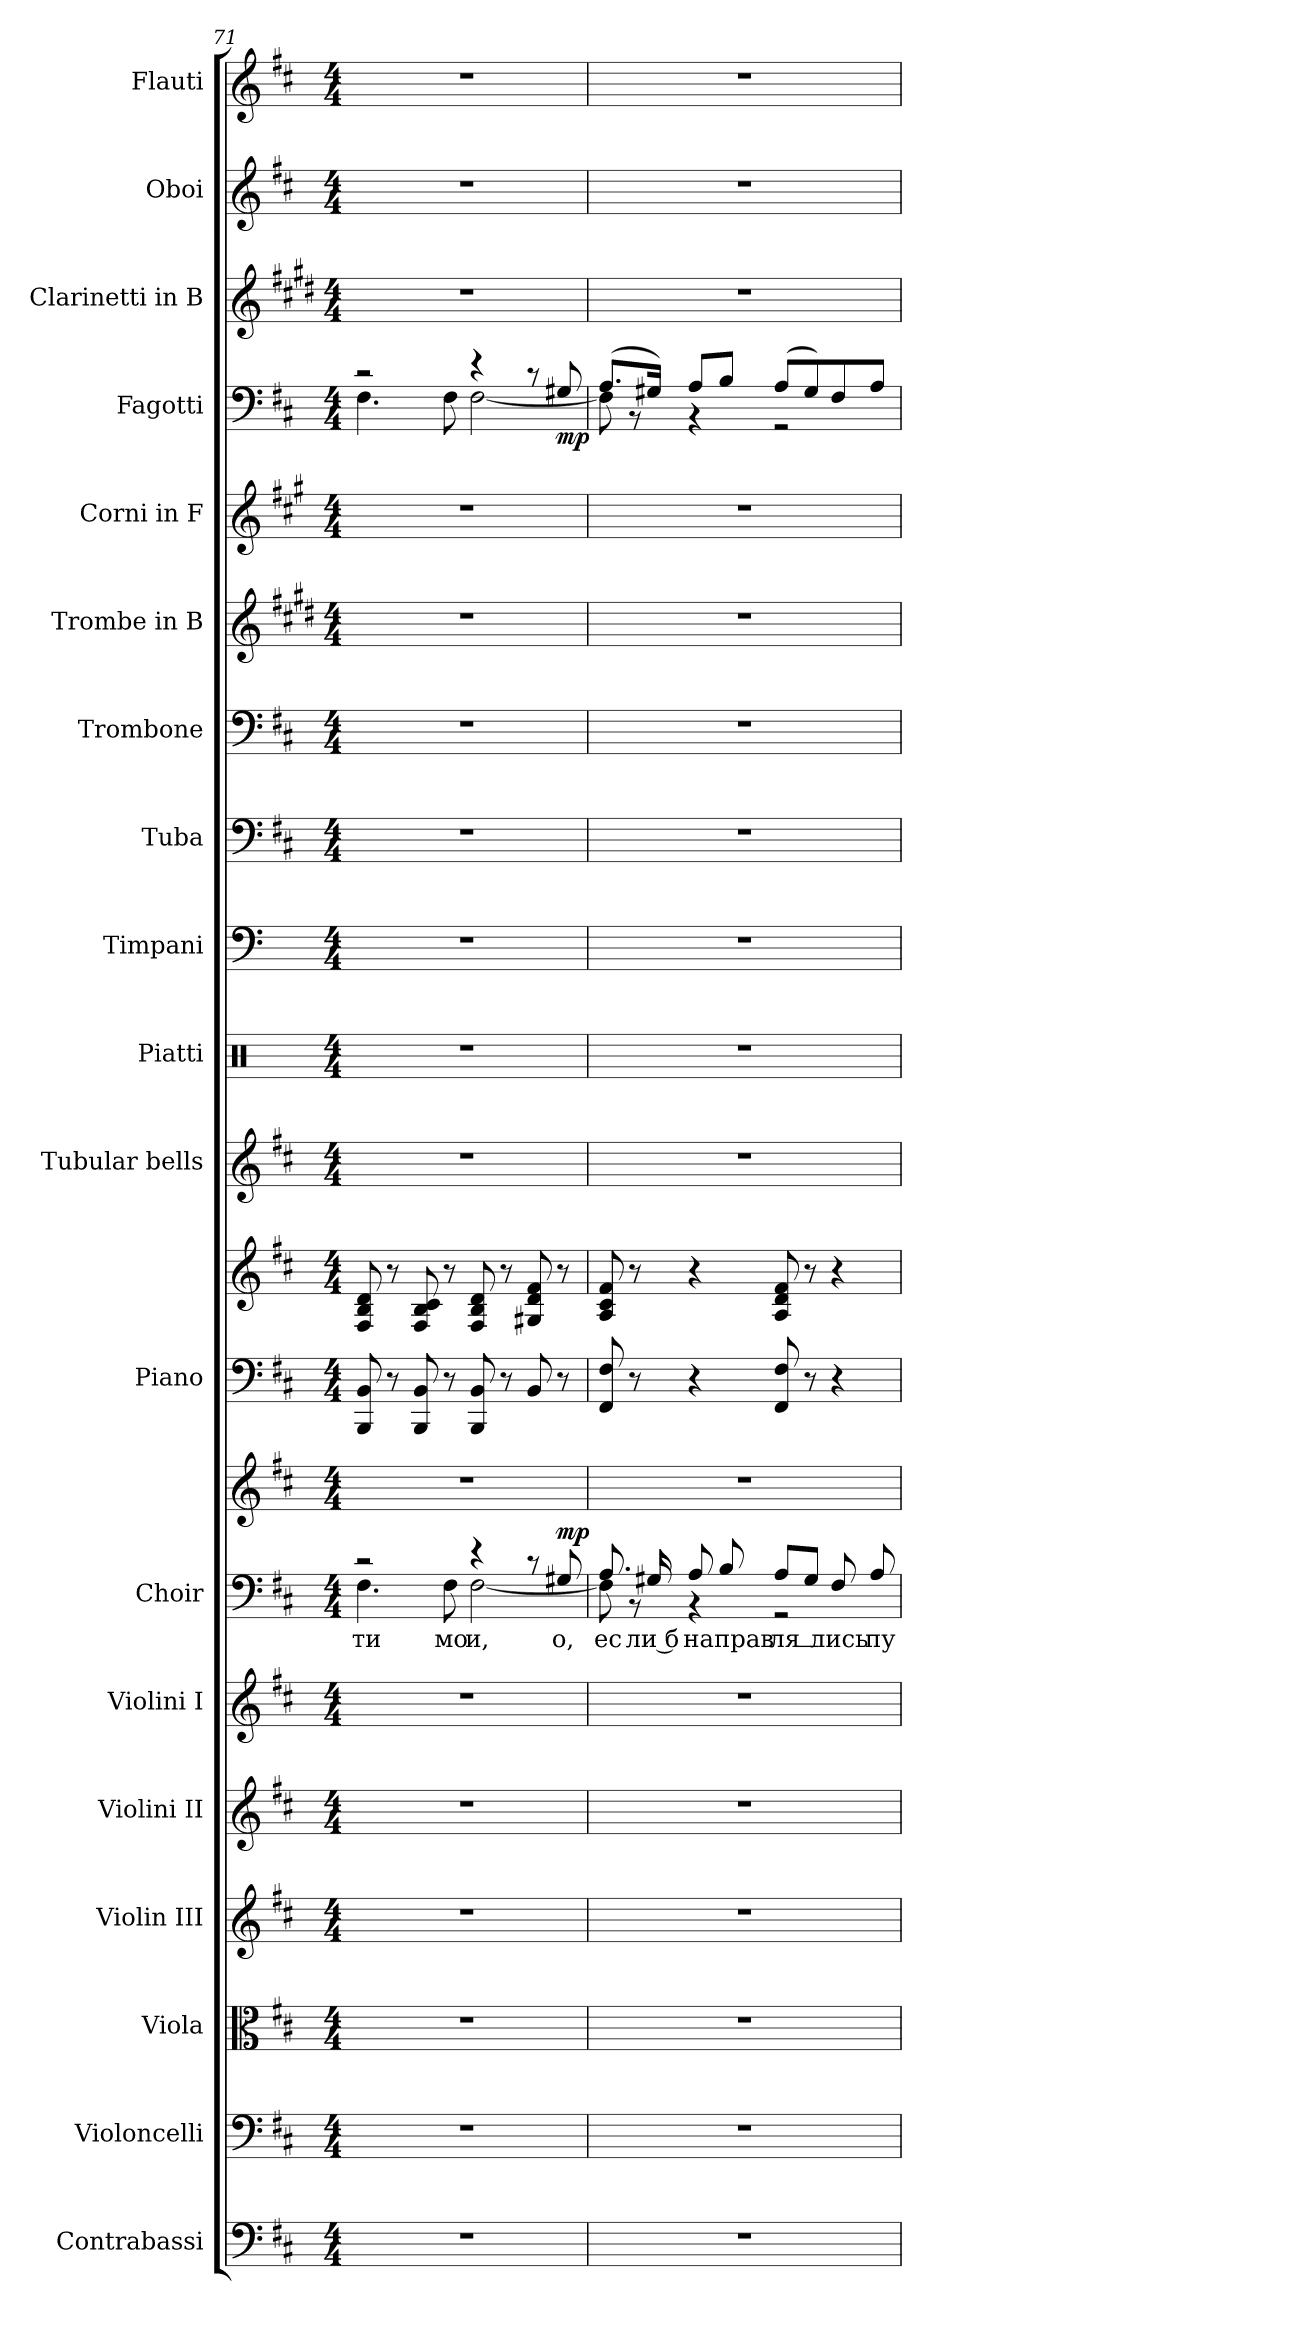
**kern	**kern	**kern	**kern	**kern	**kern	**kern	**text	**kern	**dynam	**kern	**kern	**kern	**kern	**kern	**kern	**kern	**kern	**kern	**kern	**dynam	**kern	**kern	**kern
*part19	*part18	*part17	*part16	*part15	*part14	*part13	*part13	*part13	*part13	*part12	*part12	*part11	*part10	*part9	*part8	*part7	*part6	*part5	*part4	*part4	*part3	*part2	*part1
*staff21	*staff20	*staff19	*staff18	*staff17	*staff16	*staff15	*staff15	*staff14	*staff14/15	*staff13	*staff12	*staff11	*staff10	*staff9	*staff8	*staff7	*staff6	*staff5	*staff4	*staff4	*staff3	*staff2	*staff1
*I"Contrabassi	*I"Violoncelli	*I"Viola	*I"Violin III	*I"Violini II	*I"Violini I	*I"Choir	*	*	*	*I"Piano	*	*I"Tubular bells	*I"Piatti	*I"Timpani	*I"Tuba	*I"Trombone	*I"Trombe in B	*I"Corni in F	*I"Fagotti	*	*I"Clarinetti in B	*I"Oboi	*I"Flauti
*	*	*	*I'Vln. II	*	*	*	*	*	*	*	*	*	*	*	*	*	*	*	*	*	*	*	*
*clefF4	*clefF4	*clefC3	*clefG2	*clefG2	*clefG2	*clefF4	*	*clefG2	*	*clefF4	*clefG2	*clefG2	*clefX	*clefF4	*clefF4	*clefF4	*clefG2	*clefG2	*clefF4	*	*clefG2	*clefG2	*clefG2
*ITrd7c12	*	*	*	*	*	*	*	*	*	*	*	*	*	*	*	*	*ITrd1c2	*ITrd4c7	*	*	*ITrd1c2	*	*
*k[f#c#]	*k[f#c#]	*k[f#c#]	*k[f#c#]	*k[f#c#]	*k[f#c#]	*k[f#c#]	*	*k[f#c#]	*	*k[f#c#]	*k[f#c#]	*k[f#c#]	*k[]	*k[]	*k[f#c#]	*k[f#c#]	*k[f#c#]	*k[f#c#]	*k[f#c#]	*	*k[f#c#]	*k[f#c#]	*k[f#c#]
*D:	*D:	*D:	*D:	*D:	*D:	*D:	*	*D:	*	*D:	*D:	*D:	*C:	*C:	*D:	*D:	*D:	*D:	*D:	*	*D:	*D:	*D:
*M4/4	*M4/4	*M4/4	*M4/4	*M4/4	*M4/4	*M4/4	*	*M4/4	*	*M4/4	*M4/4	*M4/4	*M4/4	*M4/4	*M4/4	*M4/4	*M4/4	*M4/4	*M4/4	*	*M4/4	*M4/4	*M4/4
=71	=71	=71	=71	=71	=71	=71	=71	=71	=71	=71	=71	=71	=71	=71	=71	=71	=71	=71	=71	=71	=71	=71	=71
*	*	*	*	*	*	*^	*	*	*	*	*	*	*	*	*	*	*	*	*	*	*	*	*
!	!	!	!	!	!	!	!	!LO:LY:b:color=#000000	!	!	!	!	!	!	!	!	!	!	!	!	!	!	!	!
*	*	*	*	*	*	*	*	*	*	*	*	*	*	*	*	*	*	*	*	*^	*	*	*	*
1r	1r	1r	1r	1r	1r	2r	4.F#i\	ти	1r	.	8BBBi/ 8BBi	8F#i/ 8Bi 8di	1r	1r	1r	1r	1r	1r	1r	2r	4.F#i\	.	1r	1r	1r
.	.	.	.	.	.	.	.	.	.	.	8r	8r	.	.	.	.	.	.	.	.	.	.	.	.	.
.	.	.	.	.	.	.	.	.	.	.	8BBBi/ 8BBi	8F#i/ 8Bi 8c#i	.	.	.	.	.	.	.	.	.	.	.	.	.
!	!	!	!	!	!	!	!	!LO:LY:b:color=#000000	!	!	!	!	!	!	!	!	!	!	!	!	!	!	!	!	!
.	.	.	.	.	.	.	8F#i\	мо_	.	.	8r	8r	.	.	.	.	.	.	.	.	8F#i\	.	.	.	.
!	!	!	!	!	!	!	!	!LO:LY:b:color=#000000	!	!	!	!	!	!	!	!	!	!	!	!	!	!	!	!	!
.	.	.	.	.	.	4r	[<2F#i\	и,	.	.	8BBBi/ 8BBi	8F#i/ 8Bi 8di	.	.	.	.	.	.	.	4r	[<2F#i\	.	.	.	.
.	.	.	.	.	.	.	.	.	.	.	8r	8r	.	.	.	.	.	.	.	.	.	.	.	.	.
.	.	.	.	.	.	8r	.	.	.	.	8BBi/	8G#Xi/ 8di 8f#i	.	.	.	.	.	.	.	8r	.	.	.	.	.
!	!	!	!	!	!	!	!	!LO:LY:a:color=#000000	!	!	!	!	!	!	!	!	!	!	!	!	!	!	!	!	!
.	.	.	.	.	.	8G#Xi/	.	о,	.	mp	8r	8r	.	.	.	.	.	.	.	8G#Xi/	.	mp	.	.	.
!!LO:PB:g=z
=72	=72	=72	=72	=72	=72	=72	=72	=72	=72	=72	=72	=72	=72	=72	=72	=72	=72	=72	=72	=72	=72	=72	=72	=72	=72
!	!	!	!	!	!	!	!	!LO:LY:a:color=#000000	!	!	!	!	!	!	!	!	!	!	!	!	!	!	!	!	!
1r	1r	1r	1r	1r	1r	8.Ai/	8F#i\]	ес_	1r	.	8FF#i/ 8F#i	8Ai/ 8c#i 8f#i	1r	1r	1r	1r	1r	1r	1r	(8.Ai/L	8F#i\]	.	1r	1r	1r
.	.	.	.	.	.	.	8r	.	.	.	8r	8r	.	.	.	.	.	.	.	.	8r	.	.	.	.
!	!	!	!	!	!	!	!	!LO:LY:a:color=#000000	!	!	!	!	!	!	!	!	!	!	!	!	!	!	!	!	!
.	.	.	.	.	.	16G#Xi/	.	ли б	.	.	.	.	.	.	.	.	.	.	.	16G#Xi/Jk)	.	.	.	.	.
!	!	!	!	!	!	!	!	!LO:LY:a:color=#000000	!	!	!	!	!	!	!	!	!	!	!	!	!	!	!	!	!
.	.	.	.	.	.	8Ai/	4r	на_	.	.	4r	4r	.	.	.	.	.	.	.	8Ai/L	4r	.	.	.	.
!	!	!	!	!	!	!	!	!LO:LY:a:color=#000000	!	!	!	!	!	!	!	!	!	!	!	!	!	!	!	!	!
.	.	.	.	.	.	8Bi/	.	прав_	.	.	.	.	.	.	.	.	.	.	.	8Bi/J	.	.	.	.	.
!	!	!	!	!	!	!	!	!LO:LY:a:color=#000000	!	!	!	!	!	!	!	!	!	!	!	!	!	!	!	!	!
.	.	.	.	.	.	8Ai/L	2r	ля_	.	.	8FF#i/ 8F#i	8Ai/ 8di 8f#i	.	.	.	.	.	.	.	(8Ai/L	2r	.	.	.	.
.	.	.	.	.	.	8G#i/J	.	.	.	.	8r	8r	.	.	.	.	.	.	.	8G#i/)	.	.	.	.	.
!	!	!	!	!	!	!	!	!LO:LY:a:color=#000000	!	!	!	!	!	!	!	!	!	!	!	!	!	!	!	!	!
.	.	.	.	.	.	8F#i/	.	лись	.	.	4r	4r	.	.	.	.	.	.	.	8F#i/	.	.	.	.	.
!	!	!	!	!	!	!	!	!LO:LY:a:color=#000000	!	!	!	!	!	!	!	!	!	!	!	!	!	!	!	!	!
.	.	.	.	.	.	8Ai/	.	пу_	.	.	.	.	.	.	.	.	.	.	.	8Ai/J	.	.	.	.	.
*	*	*	*	*	*	*v	*v	*	*	*	*	*	*	*	*	*	*	*	*	*v	*v	*	*	*	*
=	=	=	=	=	=	=	=	=	=	=	=	=	=	=	=	=	=	=	=	=	=	=	=
*-	*-	*-	*-	*-	*-	*-	*-	*-	*-	*-	*-	*-	*-	*-	*-	*-	*-	*-	*-	*-	*-	*-	*-
